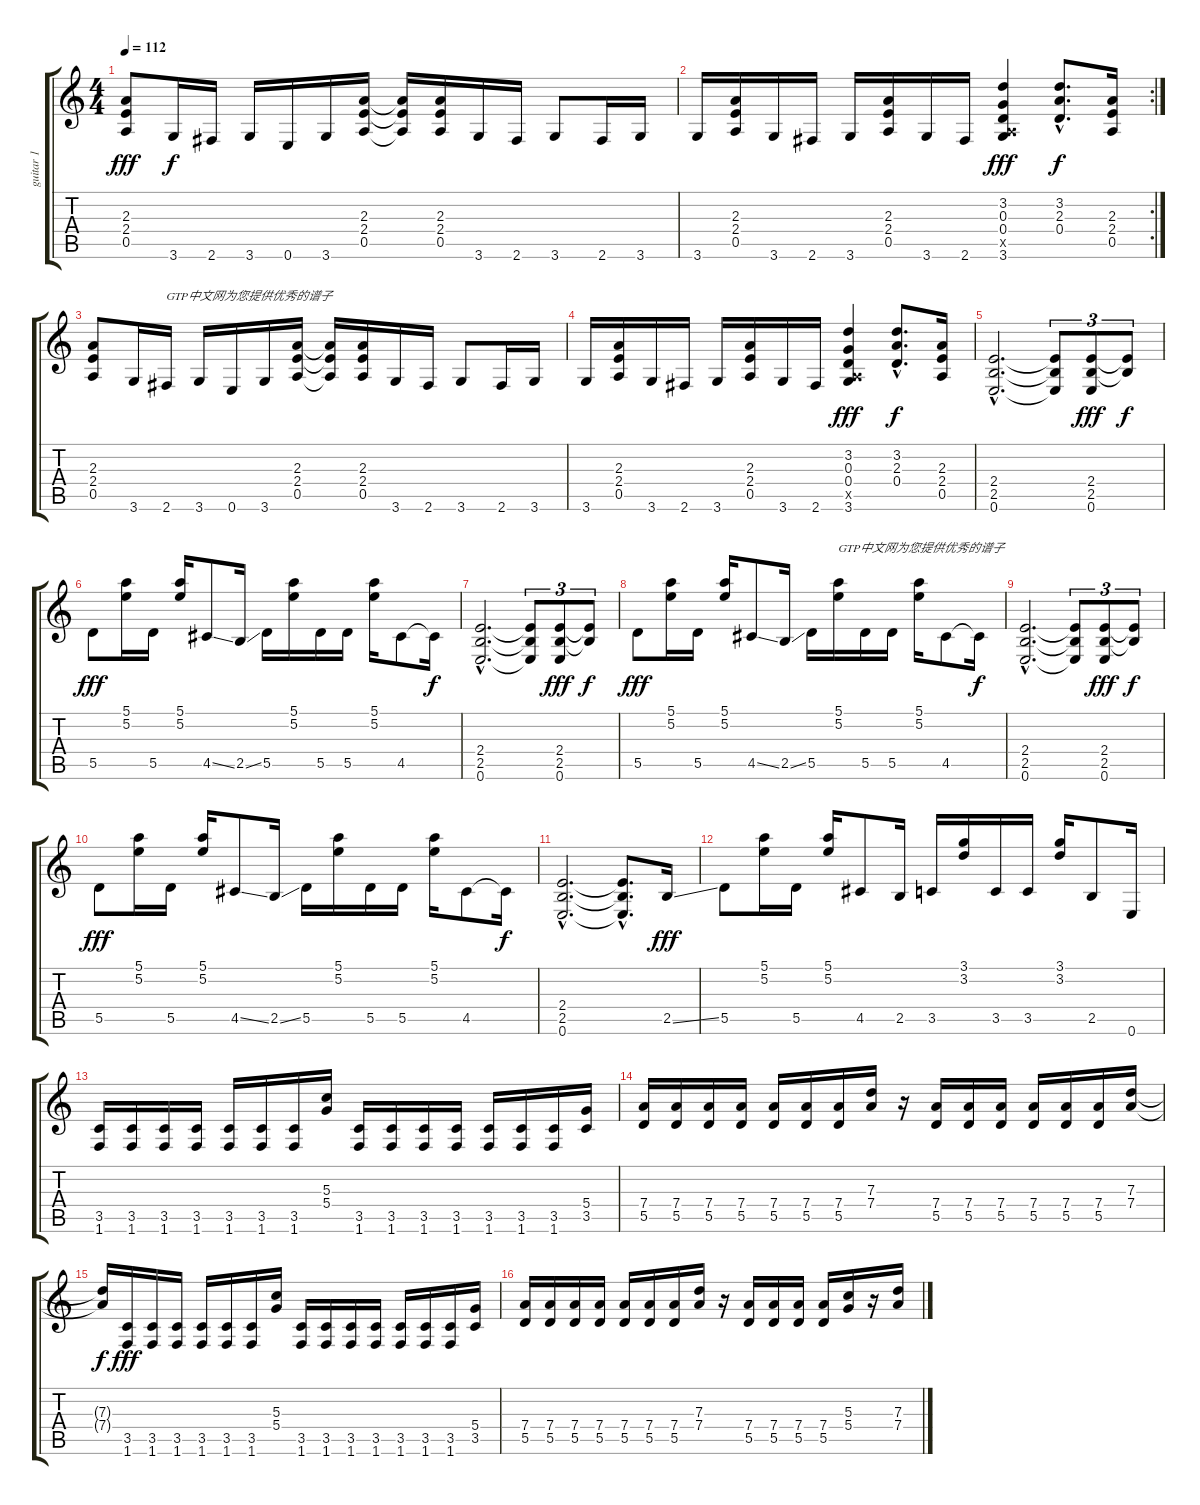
\track ("guitar 1" "guitar 1") {instrument distortionguitar}
\staff {score tabs}
\tuning (E4 B3 G3 D3 A2 E2) {hide}
\ts (4 4)
\tempo 112
\clef g2
\ks c
(2.3 2.4 0.5).8{dy fff instrument distortionguitar} 3.6.16{dy f} 2.6.16 3.6.16 0.6.16 3.6.16 (2.3 2.4 0.5).16 (2.3{t} 2.4{t} 0.5{t}).16 (2.3 2.4 0.5).16 3.6.16 2.6.16 3.6.8 2.6.16 3.6.16 |
\rc 2
3.6.16 (2.3 2.4 0.5).16 3.6.16 2.6.16 3.6.16 (2.3 2.4 0.5).16 3.6.16 2.6.16 (3.2 0.3 0.4 0.5{x} 3.6).4{dy fff} (3.2{hac} 2.3{hac} 0.4{hac}).8{d dy f} (2.3 2.4 0.5).16 |
(2.3 2.4 0.5).8 3.6.16 2.6.16{txt "GTP中文网为您提供优秀的谱子"} 3.6.16 0.6.16 3.6.16 (2.3 2.4 0.5).16 (2.3{t} 2.4{t} 0.5{t}).16 (2.3 2.4 0.5).16 3.6.16 2.6.16 3.6.8 2.6.16 3.6.16 |
3.6.16 (2.3 2.4 0.5).16 3.6.16 2.6.16 3.6.16 (2.3 2.4 0.5).16 3.6.16 2.6.16 (3.2 0.3 0.4 0.5{x} 3.6).4{dy fff} (3.2{hac} 2.3{hac} 0.4{hac}).8{d dy f} (2.3 2.4 0.5).16 |
(2.4{hac} 2.5{hac} 0.6{hac}).2{d} (2.4{t} 2.5{t} 0.6{t}).8{tu (3 2)} (2.4 2.5 0.6).8{tu (3 2) dy fff} (2.4{t} 2.5{t}).8{tu (3 2) dy f} |
5.5.8{dy fff} (5.1 5.2).16 5.5.16 (5.1 5.2).16 4.5{ss}.8 2.5{ss}.16 5.5.16 (5.1 5.2).16 5.5.16 5.5.16 (5.1 5.2).16 4.5.8 4.5{t}.16{dy f} |
(2.4{hac} 2.5{hac} 0.6{hac}).2{d} (2.4{t} 2.5{t} 0.6{t}).8{tu (3 2)} (2.4 2.5 0.6).8{tu (3 2) dy fff} (2.4{t} 2.5{t}).8{tu (3 2) dy f} |
5.5.8{dy fff} (5.1 5.2).16 5.5.16 (5.1 5.2).16 4.5{ss}.8 2.5{ss}.16 5.5.16 (5.1 5.2).16{txt "GTP中文网为您提供优秀的谱子"} 5.5.16 5.5.16 (5.1 5.2).16 4.5.8 4.5{t}.16{dy f} |
(2.4{hac} 2.5{hac} 0.6{hac}).2{d} (2.4{t} 2.5{t} 0.6{t}).8{tu (3 2)} (2.4 2.5 0.6).8{tu (3 2) dy fff} (2.4{t} 2.5{t}).8{tu (3 2) dy f} |
5.5.8{dy fff} (5.1 5.2).16 5.5.16 (5.1 5.2).16 4.5{ss}.8 2.5{ss}.16 5.5.16 (5.1 5.2).16 5.5.16 5.5.16 (5.1 5.2).16 4.5.8 4.5{t}.16{dy f} |
(2.4{hac} 2.5{hac} 0.6{hac}).2{d} (2.4{hac t} 2.5{hac t} 0.6{hac t}).8{d} 2.5{ss}.16{dy fff} |
5.5.8 (5.1 5.2).16 5.5.16 (5.1 5.2).16 4.5.8 2.5.16 3.5.16 (3.1 3.2).16 3.5.16 3.5.16 (3.1 3.2).16 2.5.8 0.6.16 |
(3.5 1.6).16 (3.5 1.6).16 (3.5 1.6).16 (3.5 1.6).16 (3.5 1.6).16 (3.5 1.6).16 (3.5 1.6).16 (5.3 5.4).16 (3.5 1.6).16 (3.5 1.6).16 (3.5 1.6).16 (3.5 1.6).16 (3.5 1.6).16 (3.5 1.6).16 (3.5 1.6).16 (5.4 3.5).16 |
(7.4 5.5).16 (7.4 5.5).16 (7.4 5.5).16 (7.4 5.5).16 (7.4 5.5).16 (7.4 5.5).16 (7.4 5.5).16 (7.3 7.4).16 r.16 (7.4 5.5).16 (7.4 5.5).16 (7.4 5.5).16 (7.4 5.5).16 (7.4 5.5).16 (7.4 5.5).16 (7.3 7.4).16 |
(7.3{t} 7.4{t}).16{dy f} (3.5 1.6).16{dy fff} (3.5 1.6).16 (3.5 1.6).16 (3.5 1.6).16 (3.5 1.6).16 (3.5 1.6).16 (5.3 5.4).16 (3.5 1.6).16 (3.5 1.6).16 (3.5 1.6).16 (3.5 1.6).16 (3.5 1.6).16 (3.5 1.6).16 (3.5 1.6).16 (5.4 3.5).16 |
(7.4 5.5).16 (7.4 5.5).16 (7.4 5.5).16 (7.4 5.5).16 (7.4 5.5).16 (7.4 5.5).16 (7.4 5.5).16 (7.3 7.4).16 r.16 (7.4 5.5).16 (7.4 5.5).16 (7.4 5.5).16 (7.4 5.5).16 (5.3 5.4).16 r.16 (7.3 7.4).16
